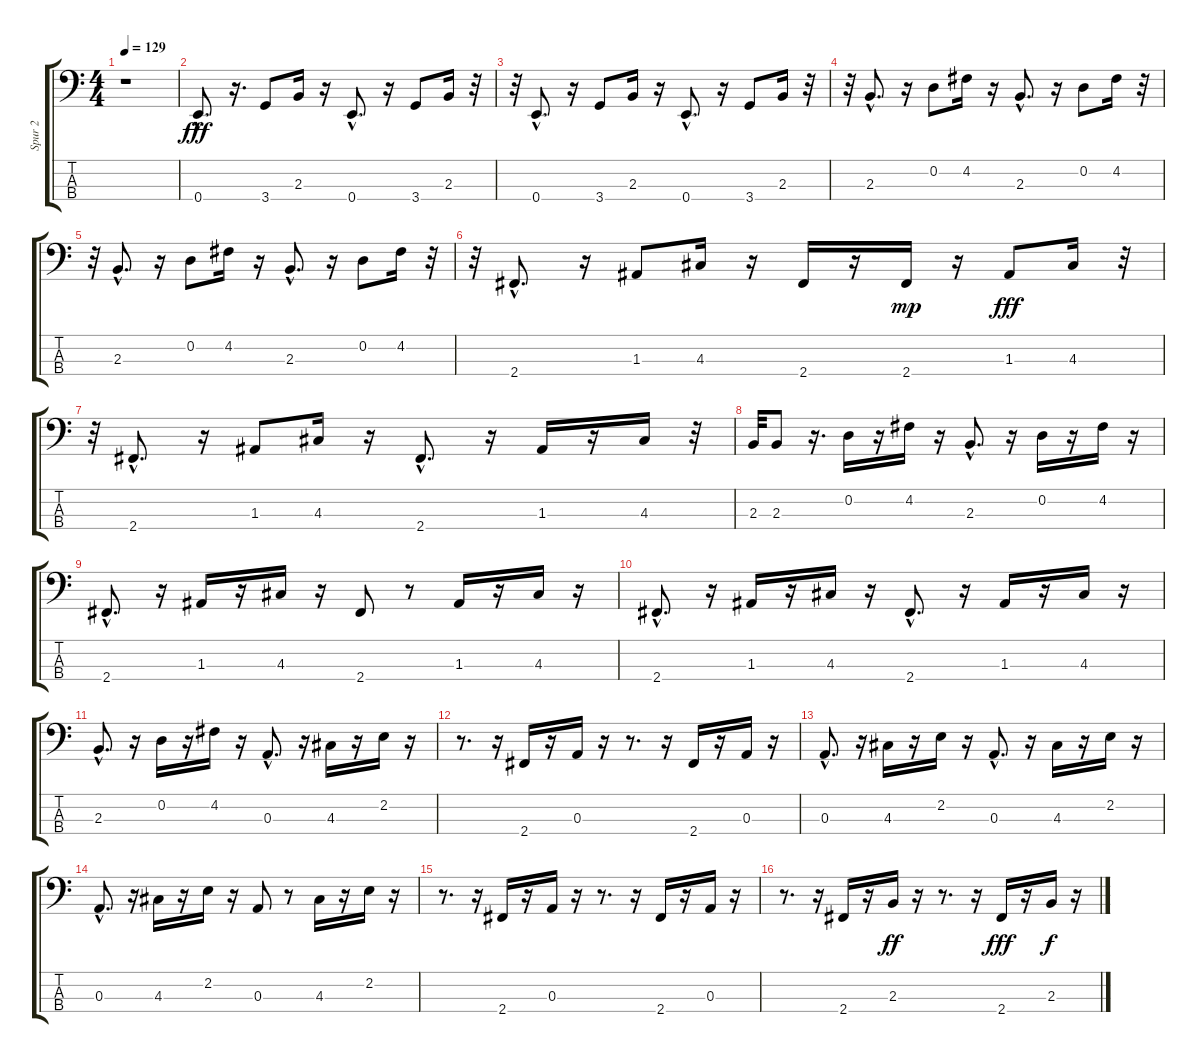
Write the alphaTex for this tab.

\track ("Spur 2" "Spur 2") {instrument synthbass1}
\staff {score tabs}
\tuning (G2 D2 A1 E1) {hide}
\ts (4 4)
\tempo 129
\clef f4
\ks c
r.1{dy fff} |
0.4{hac}.8{d} r.16{d} 3.4.8 2.3.16 r.16 0.4{hac}.8{d} r.16 3.4.8 2.3.16 r.32 |
r.32 0.4{hac}.8{d} r.16 3.4.8 2.3.16 r.16 0.4{hac}.8{d} r.16 3.4.8 2.3.16 r.32 |
r.32 2.3{hac}.8{d} r.16 0.2.8 4.2.16 r.16 2.3{hac}.8{d} r.16 0.2.8 4.2.16 r.32 |
r.32 2.3{hac}.8{d} r.16 0.2.8 4.2.16 r.16 2.3{hac}.8{d} r.16 0.2.8 4.2.16 r.32 |
r.32 2.4{hac}.8{d} r.16 1.3.8 4.3.16 r.16 2.4.16 r.16 2.4.16{dy mp} r.16 1.3.8{dy fff} 4.3.16 r.32 |
r.32 2.4{hac}.8{d} r.16 1.3.8 4.3.16 r.16 2.4{hac}.8{d} r.16 1.3.16 r.16 4.3.16 r.32 |
2.3.32 2.3.8 r.16{d} 0.2.16 r.16 4.2.16 r.16 2.3{hac}.8{d} r.16 0.2.16 r.16 4.2.16 r.16 |
2.4{hac}.8{d} r.16 1.3.16 r.16 4.3.16 r.16 2.4.8 r.8 1.3.16 r.16 4.3.16 r.16 |
2.4{hac}.8{d} r.16 1.3.16 r.16 4.3.16 r.16 2.4{hac}.8{d} r.16 1.3.16 r.16 4.3.16 r.16 |
2.3{hac}.8{d} r.16 0.2.16 r.16 4.2.16 r.16 0.3{hac}.8{d} r.16 4.3.16 r.16 2.2.16 r.16 |
r.8{d} r.16 2.4.16 r.16 0.3.16 r.16 r.8{d} r.16 2.4.16 r.16 0.3.16 r.16 |
0.3{hac}.8{d} r.16 4.3.16 r.16 2.2.16 r.16 0.3{hac}.8{d} r.16 4.3.16 r.16 2.2.16 r.16 |
0.3{hac}.8{d} r.16 4.3.16 r.16 2.2.16 r.16 0.3.8 r.8 4.3.16 r.16 2.2.16 r.16 |
r.8{d} r.16 2.4.16 r.16 0.3.16 r.16 r.8{d} r.16 2.4.16 r.16 0.3.16 r.16 |
r.8{d} r.16 2.4.16 r.16 2.3.16{dy ff} r.16 r.8{d} r.16 2.4.16{dy fff} r.16 2.3.16{dy f} r.16
